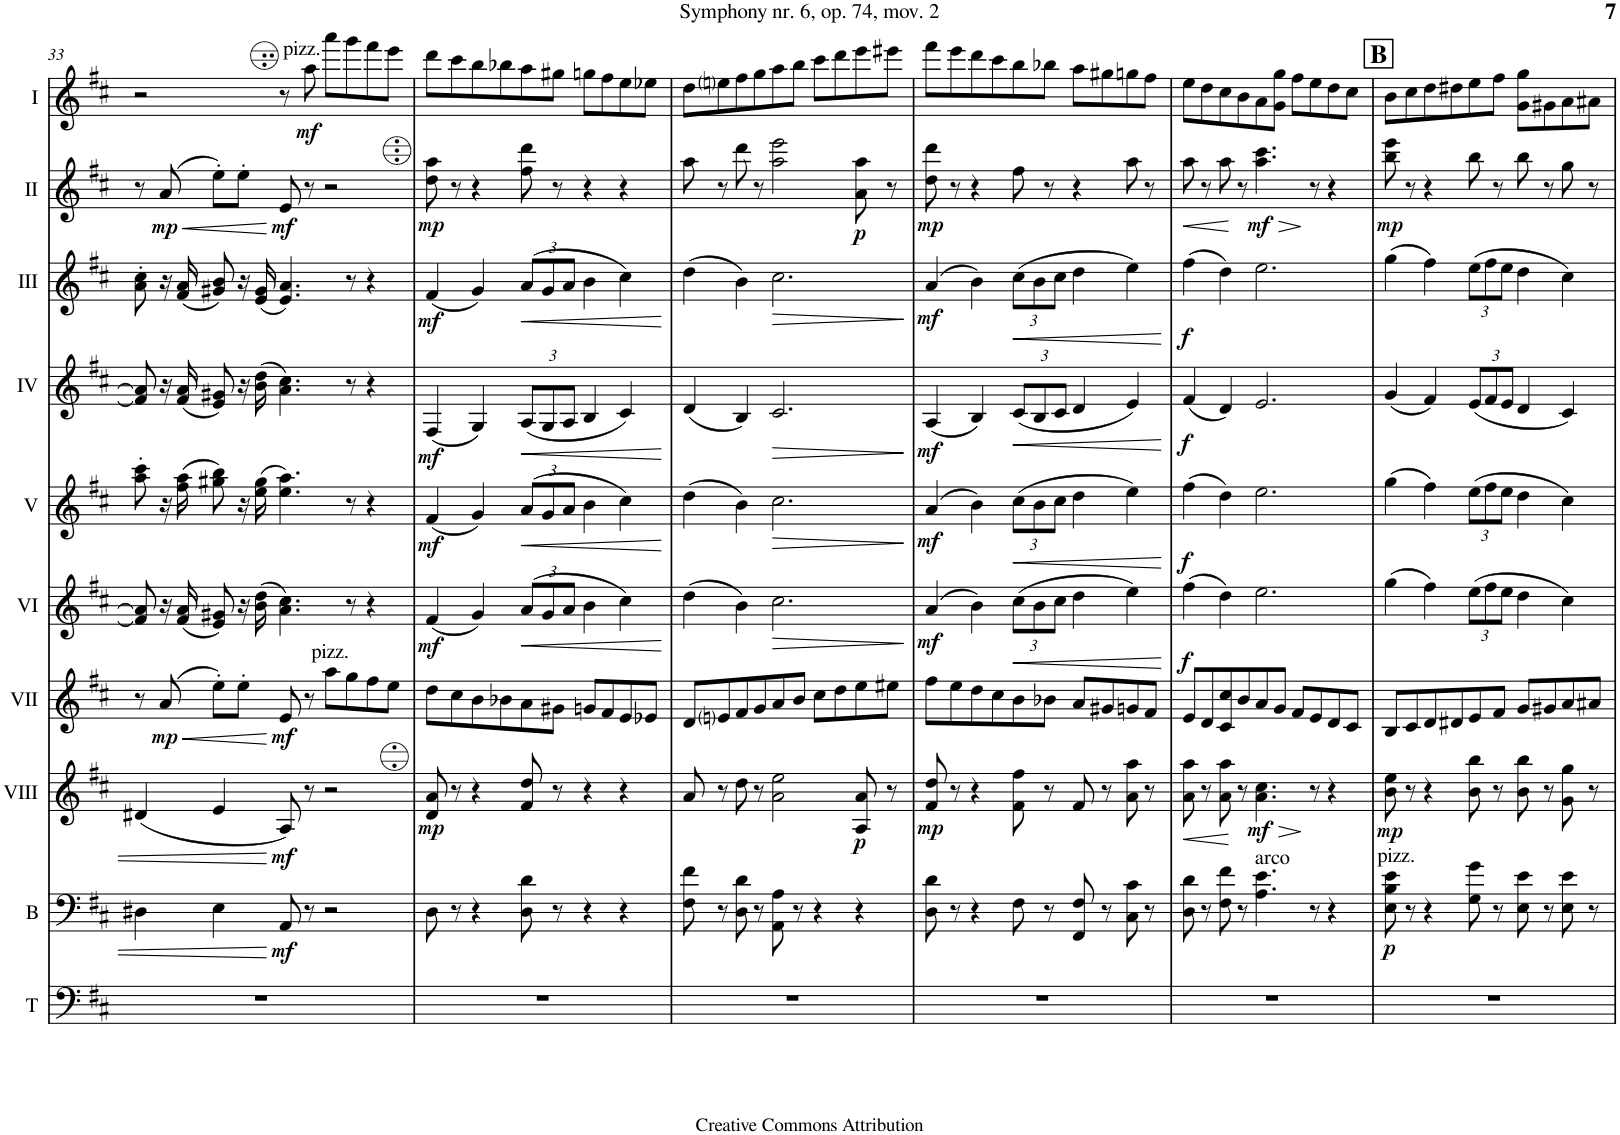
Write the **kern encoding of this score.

**kern	**kern	**dynam	**kern	**dynam	**kern	**dynam	**kern	**dynam	**kern	**dynam	**kern	**dynam	**kern	**dynam	**kern	**dynam	**kern	**dynam
*part10	*part9	*part9	*part8	*part8	*part7	*part7	*part6	*part6	*part5	*part5	*part4	*part4	*part3	*part3	*part2	*part2	*part1	*part1
*staff10	*staff9	*staff9	*staff8	*staff8	*staff7	*staff7	*staff6	*staff6	*staff5	*staff5	*staff4	*staff4	*staff3	*staff3	*staff2	*staff2	*staff1	*staff1
*I"Timp.	*I"Bass	*	*I"Acc. 8	*	*I"Acc. 7	*	*I"Acc. 6	*	*I"Acc. 5	*	*I"Acc. 4	*	*I"Acc. 3	*	*I"Acc. 2	*	*I"Acc. 1	*
*I'T	*I'B	*	*	*	*	*	*	*	*	*	*	*	*	*	*	*	*	*
!!LO:PB:g=z
*clefF4	*clefF4	*	*clefG2	*	*clefG2	*	*clefG2	*	*clefG2	*	*clefG2	*	*clefG2	*	*clefG2	*	*clefG2	*
*	*Trd7c12	*	*Trd7c12	*	*Trd7c12	*	*Trd7c12	*	*Trd7c12	*	*	*	*Trd7c12	*	*	*	*	*
*k[f#c#]	*k[f#c#]	*	*k[f#c#]	*	*k[f#c#]	*	*k[f#c#]	*	*k[f#c#]	*	*k[f#c#]	*	*k[f#c#]	*	*k[f#c#]	*	*k[f#c#]	*
*M5/4	*M5/4	*	*M5/4	*	*M5/4	*	*M5/4	*	*M5/4	*	*M5/4	*	*M5/4	*	*M5/4	*	*M5/4	*
=33	=33	=33	=33	=33	=33	=33	=33	=33	=33	=33	=33	=33	=33	=33	=33	=33	=33	=33
4%5r	4D#X\	.	(4d#X/	.	8r	.	8f#/] 8a/]	.	8aaa\' 8cccc#\'	.	8f#/] 8a/]	.	8aa\' 8ccc#\'	.	8r	.	2r	.
!	!	!	!	!	!	!LO:HP:b	!	!	!	!	!	!	!	!	!	!LO:HP:b	!	!
!	!	!	!	!	!	!LO:DY:n=1:b	!	!	!	!	!	!	!	!	!	!LO:DY:n=1:b	!	!
.	.	.	.	.	(8a/	< mp	16r	.	16r	.	16r	.	16r	.	(8a/	< mp	.	.
.	.	.	.	.	.	.	(16f#/ 16a/	.	(16fff#\ 16aaa\	.	(16f#/ 16a/	.	(16ff#/ 16aa/	.	.	.	.	.
.	4E\	.	4e/	.	8ee'\L)	.	8e/ 8g#X/)	.	8ggg#X\ 8bbb\)	.	8e/ 8g#X/)	.	8gg#X/ 8bb/)	.	8ee'\L)	.	.	.
.	.	.	.	.	8ee'\J	.	16r	.	16r	.	16r	.	16r	.	8ee'\J	.	.	.
.	.	.	.	.	.	.	(16b\ 16dd\	.	(16eee\ 16ggg#\	.	(16b\ 16dd\	.	(16ee/ 16gg#/	.	.	.	.	.
!	!	!LO:DY:b	!	!LO:DY:b	!	!LO:DY:n=2:b	!	!	!	!	!	!	!	!	!	!LO:DY:n=2:b	!	!
.	8AA/	mf	8A/)	mf	8e/	[ mf	4.a\ 4.cc#\)	.	4.eee\ 4.aaa\)	.	4.a\ 4.cc#\)	.	4.ee/ 4.aa/)	.	8e/	[ mf	8r	.
!	!	!	!	!	!	!	!	!	!	!	!	!	!	!	!	!	!LO:TX:a:t=pizz.	!
!	!	!	!	!	!	!	!	!	!	!	!	!	!	!	!	!	!	!LO:DY:b
.	8r	.	8r	.	8r	.	.	.	.	.	.	.	.	.	8r	.	8a\	mf
!	!	!	!	!	!LO:TX:a:t=pizz.	!	!	!	!	!	!	!	!	!	!	!	!	!
.	2r	.	2r	.	8aa\L	.	.	.	.	.	.	.	.	.	2r	.	8aa\L	.
.	.	.	.	.	8gg\	.	8r	.	8r	.	8r	.	8r	.	.	.	8gg\	.
.	.	.	.	.	8ff#\	.	4r	.	4r	.	4r	.	4r	.	.	.	8ff#\	.
.	.	.	.	.	8ee\J	.	.	.	.	.	.	.	.	.	.	.	8ee\J	.
=34	=34	=34	=34	=34	=34	=34	=34	=34	=34	=34	=34	=34	=34	=34	=34	=34	=34	=34
!	!	!	!	!LO:DY:b	!	!	!	!LO:DY:b	!	!LO:DY:b	!	!LO:DY:b	!	!LO:DY:b	!	!LO:DY:b	!	!
4%5r	8D\	.	8d/ 8a/	mp	8dd\L	.	(4f#/	mf	(4ff#/	mf	(4F#/	mf	(4ff#/	mf	8d\ 8a\	mp	8dd\L	.
.	8r	.	8r	.	8cc#\	.	.	.	.	.	.	.	.	.	8r	.	8cc#\	.
.	4r	.	4r	.	8b\	.	4g/)	.	4gg/)	.	4G/)	.	4gg/)	.	4r	.	8b\	.
.	.	.	.	.	8b-X\	.	.	.	.	.	.	.	.	.	.	.	8b-X\	.
*	*	*	*	*	*	*	*Xbrackettup	*	*	*	*	*	*	*	*	*	*	*
!	!	!	!	!	!	!	!	!LO:HP:b	!	!	!	!	!	!	!	!	!	!
*	*	*	*	*	*	*	*	*	*Xbrackettup	*	*	*	*	*	*	*	*	*
!	!	!	!	!	!	!	!	!	!	!LO:HP:b	!	!	!	!	!	!	!	!
*	*	*	*	*	*	*	*	*	*	*	*Xbrackettup	*	*	*	*	*	*	*
!	!	!	!	!	!	!	!	!	!	!	!	!LO:HP:b	!	!	!	!	!	!
*	*	*	*	*	*	*	*	*	*	*	*	*	*Xbrackettup	*	*	*	*	*
!	!	!	!	!	!	!	!	!	!	!	!	!	!	!LO:HP:b	!	!	!	!
.	8D\ 8d\	.	8f#/ 8dd/	.	8a\	.	(12a/L	<	(12aa/L	<	(12A/L	<	(12aa/L	<	8f#\ 8dd\	.	8a\	.
.	.	.	.	.	.	.	12g/	.	12gg/	.	12G/	.	12gg/	.	.	.	.	.
.	8r	.	8r	.	8g#X\J	.	.	.	.	.	.	.	.	.	8r	.	8g#X\J	.
.	.	.	.	.	.	.	12a/J	.	12aa/J	.	12A/J	.	12aa/J	.	.	.	.	.
.	4r	.	4r	.	8gn/L	.	4b\	.	4bb\	.	4B/	.	4bb\	.	4r	.	8gn\L	.
.	.	.	.	.	8f#/	.	.	.	.	.	.	.	.	.	.	.	8f#\	.
.	4r	.	4r	.	8e/	.	4cc#\)	.	4ccc#\)	.	4c#/)	.	4ccc#\)	.	4r	.	8e\	.
.	.	.	.	.	8e-X/J	.	.	.	.	.	.	.	.	.	.	.	8e-X\J	.
.	.	.	.	.	.	.	.	[	.	[	.	[	.	[	.	.	.	.
=35	=35	=35	=35	=35	=35	=35	=35	=35	=35	=35	=35	=35	=35	=35	=35	=35	=35	=35
4%5r	8F#\ 8f#\	.	8a/	.	8d/L	.	(4dd\	.	(4ddd\	.	(4d/	.	(4ddd\	.	8a\	.	8d\L	.
.	8r	.	8r	.	8eni/	.	.	.	.	.	.	.	.	.	8r	.	8eni\	.
.	8D\ 8d\	.	8dd\	.	8f#/	.	4b\)	.	4bb\)	.	4B/)	.	4bb\)	.	8dd\	.	8f#\	.
.	8r	.	8r	.	8g/	.	.	.	.	.	.	.	.	.	8r	.	8g\	.
!	!	!	!	!	!	!	!	!LO:HP:b	!	!LO:HP:b	!	!LO:HP:b	!	!LO:HP:b	!	!	!	!
.	8AA\ 8A\	.	2a\ 2ee\	.	8a/	.	2.cc#\	>	2.ccc#\	>	2.c#/	>	2.ccc#\	>	2a\ 2ee\	.	8a\	.
.	8r	.	.	.	8b/J	.	.	.	.	.	.	.	.	.	.	.	8b\J	.
.	4r	.	.	.	8cc#\L	.	.	.	.	.	.	.	.	.	.	.	8cc#\L	.
.	.	.	.	.	8dd\	.	.	.	.	.	.	.	.	.	.	.	8dd\	.
!	!	!	!	!LO:DY:b	!	!	!	!	!	!	!	!	!	!	!	!LO:DY:b	!	!
.	4r	.	8A/ 8a/	p	8ee\	.	.	.	.	.	.	.	.	.	8A\ 8a\	p	8ee\	.
.	.	.	8r	.	8ee#X\J	.	.	.	.	.	.	.	.	.	8r	.	8ee#X\J	.
.	.	.	.	.	.	.	.	]	.	]	.	]	.	]	.	.	.	.
=36	=36	=36	=36	=36	=36	=36	=36	=36	=36	=36	=36	=36	=36	=36	=36	=36	=36	=36
!	!	!	!	!LO:DY:b	!	!	!	!LO:DY:b	!	!LO:DY:b	!	!LO:DY:b	!	!LO:DY:b	!	!LO:DY:b	!	!
4%5r	8D\ 8d\	.	8f#/ 8dd/	mp	8ff#\L	.	(4a/	mf	(4aa/	mf	(4A/	mf	(4aa/	mf	8d\ 8dd\	mp	8ff#\L	.
.	8r	.	8r	.	8ee\	.	.	.	.	.	.	.	.	.	8r	.	8ee\	.
.	4r	.	4r	.	8dd\	.	4b\)	.	4bb\)	.	4B/)	.	4bb\)	.	4r	.	8dd\	.
.	.	.	.	.	8cc#\	.	.	.	.	.	.	.	.	.	.	.	8cc#\	.
!	!	!	!	!	!	!	!	!LO:HP:b	!	!LO:HP:b	!	!LO:HP:b	!	!LO:HP:b	!	!	!	!
.	8F#\	.	8f#\ 8ff#\	.	8b\	.	(12cc#\L	<	(12ccc#\L	<	(12c#/L	<	(12ccc#\L	<	8f#\	.	8b\	.
.	.	.	.	.	.	.	12b\	.	12bb\	.	12B/	.	12bb\	.	.	.	.	.
.	8r	.	8r	.	8b-X\J	.	.	.	.	.	.	.	.	.	8r	.	8b-X\J	.
.	.	.	.	.	.	.	12cc#\J	.	12ccc#\J	.	12c#/J	.	12ccc#\J	.	.	.	.	.
.	8FF#/ 8F#/	.	8f#/	.	8a/L	.	4dd\	.	4ddd\	.	4d/	.	4ddd\	.	4r	.	8a\L	.
.	8r	.	8r	.	8g#X/	.	.	.	.	.	.	.	.	.	.	.	8g#X\	.
.	8C#\ 8c#\	.	8a\ 8aa\	.	8gn/	.	4ee\)	.	4eee\)	.	4e/)	.	4eee\)	.	8a\	.	8gn\	.
.	8r	.	8r	.	8f#/J	.	.	.	.	.	.	.	.	.	8r	.	8f#\J	.
.	.	.	.	.	.	.	.	[	.	[	.	[	.	[	.	.	.	.
=37	=37	=37	=37	=37	=37	=37	=37	=37	=37	=37	=37	=37	=37	=37	=37	=37	=37	=37
!	!	!	!	!LO:HP:b	!	!	!	!LO:DY:b	!	!LO:DY:b	!	!LO:DY:b	!	!LO:DY:b	!	!LO:HP:b	!	!
4%5r	8D\ 8d\	.	8a\ 8aa\	<	8e/L	.	(4ff#\	f	(4fff#\	f	(4f#/	f	(4fff#\	f	8a\	<	8e\L	.
.	8r	.	8r	.	8d/	.	.	.	.	.	.	.	.	.	8r	.	8d\	.
.	8F#\ 8f#\	.	8a\ 8aa\	.	8c#/ 8cc#/	.	4dd\)	.	4ddd\)	.	4d/)	.	4ddd\)	.	8a\	.	8c#\	.
.	8r	.	8r	[	8b/	.	.	.	.	.	.	.	.	.	8r	[	8B\	.
!	!LO:TX:a:t=arco	!	!	!	!	!	!	!	!	!	!	!	!	!	!	!	!	!
!	!	!	!	!LO:HP:b	!	!	!	!	!	!	!	!	!	!	!	!LO:HP:b	!	!
!	!	!	!	!LO:DY:n=1:b	!	!	!	!	!	!	!	!	!	!	!	!LO:DY:n=1:b	!	!
.	4.A\ 4.e\	.	4.a\ 4.cc#\	> mf	8a/	.	2.ee\	.	2.eee\	.	2.e/	.	2.eee\	.	4.a\ 4.cc#\	> mf	8A\	.
.	.	.	.	.	8g/J	.	.	.	.	.	.	.	.	.	.	.	8G\ 8g\J	.
.	.	.	.	.	8f#/L	.	.	.	.	.	.	.	.	.	.	.	8f#\L	.
.	8r	.	8r	]	8e/	.	.	.	.	.	.	.	.	.	8r	]	8e\	.
.	4r	.	4r	.	8d/	.	.	.	.	.	.	.	.	.	4r	.	8d\	.
.	.	.	.	.	8c#/J	.	.	.	.	.	.	.	.	.	.	.	8c#\J	.
!!LO:REH:place=s1:a:B:cj:fs=14:t=B
=38	=38	=38	=38	=38	=38	=38	=38	=38	=38	=38	=38	=38	=38	=38	=38	=38	=38	=38
!	!LO:TX:a:t=pizz.	!	!	!	!	!	!	!	!	!	!	!	!	!	!	!	!	!
!	!	!LO:DY:b	!	!LO:DY:b	!	!	!	!	!	!	!	!	!	!	!	!LO:DY:b	!	!
4%5r	8E\ 8B\ 8e\	p	8b\ 8ee\	mp	8B/L	.	(4gg\	.	(4ggg\	.	(4g/	.	(4ggg\	.	8b\ 8ee\	mp	8B\L	.
.	8r	.	8r	.	8c#/	.	.	.	.	.	.	.	.	.	8r	.	8c#\	.
.	4r	.	4r	.	8d/	.	4ff#\)	.	4fff#\)	.	4f#/)	.	4fff#\)	.	4r	.	8d\	.
.	.	.	.	.	8d#X/	.	.	.	.	.	.	.	.	.	.	.	8d#X\	.
.	8G\ 8g\	.	8b\ 8bb\	.	8e/	.	(12ee\L	.	(12eee\L	.	(12e/L	.	(12eee\L	.	8b\	.	8e\	.
.	.	.	.	.	.	.	12ff#\	.	12fff#\	.	12f#/	.	12fff#\	.	.	.	.	.
.	8r	.	8r	.	8f#/J	.	.	.	.	.	.	.	.	.	8r	.	8f#\J	.
.	.	.	.	.	.	.	12ee\J	.	12eee\J	.	12e/J	.	12eee\J	.	.	.	.	.
.	8E\ 8e\	.	8b\ 8bb\	.	8g/L	.	4dd\	.	4ddd\	.	4d/	.	4ddd\	.	8b\	.	8G\ 8g\L	.
.	8r	.	8r	.	8g#X/	.	.	.	.	.	.	.	.	.	8r	.	8G#X\	.
.	8E\ 8e\	.	8g\ 8gg\	.	8a/	.	4cc#\)	.	4ccc#\)	.	4c#/)	.	4ccc#\)	.	8g\	.	8A\	.
.	8r	.	8r	.	8a#X/J	.	.	.	.	.	.	.	.	.	8r	.	8A#X\J	.
=	=	=	=	=	=	=	=	=	=	=	=	=	=	=	=	=	=	=
*-	*-	*-	*-	*-	*-	*-	*-	*-	*-	*-	*-	*-	*-	*-	*-	*-	*-	*-
